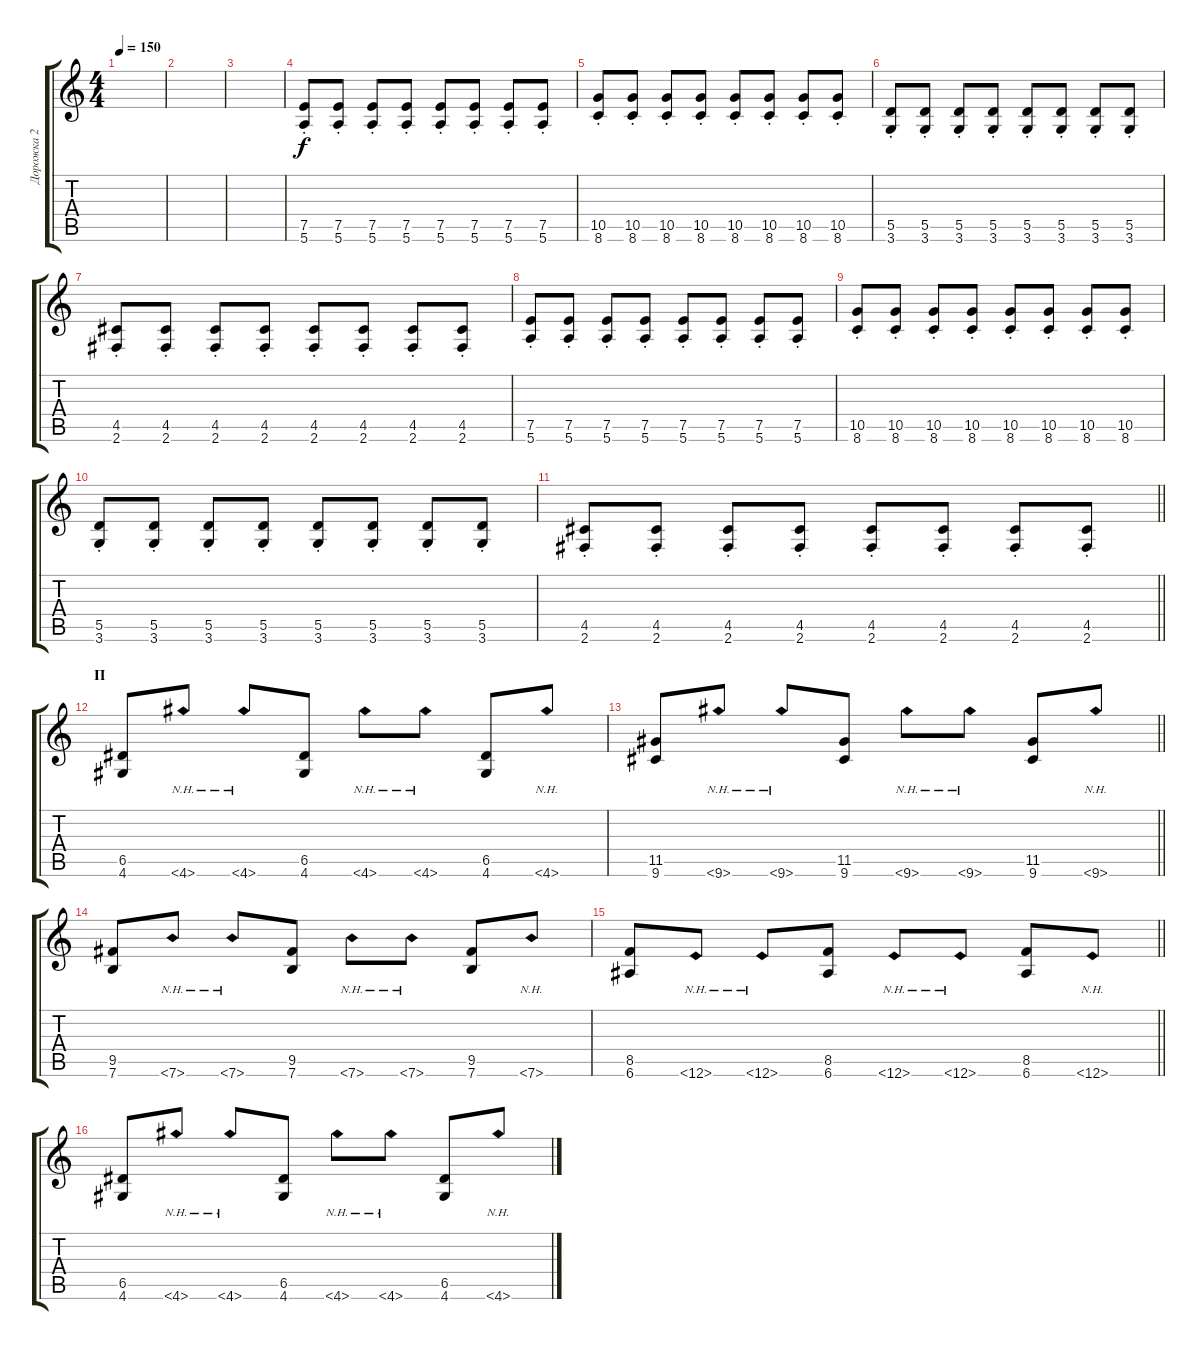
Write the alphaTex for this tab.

\track ("Дорожка 2" "Дорожка 2") {instrument distortionguitar}
\staff {score tabs}
\tuning (E4 B3 G3 D3 A2 E2) {hide}
\ts (4 4)
\tempo 150
\clef g2
\ks c
|
|
|
(7.5{st} 5.6{st}).8 (7.5{st} 5.6{st}).8 (7.5{st} 5.6{st}).8 (7.5{st} 5.6{st}).8 (7.5{st} 5.6{st}).8 (7.5{st} 5.6{st}).8 (7.5{st} 5.6{st}).8 (7.5{st} 5.6{st}).8 |
(10.5{st} 8.6{st}).8 (10.5{st} 8.6{st}).8 (10.5{st} 8.6{st}).8 (10.5 8.6{st}).8 (10.5 8.6{st}).8 (10.5{st} 8.6{st}).8 (10.5{st} 8.6{st}).8 (10.5{st} 8.6{st}).8 |
(5.5{st} 3.6{st}).8 (5.5{st} 3.6{st}).8 (5.5{st} 3.6{st}).8 (5.5{st} 3.6{st}).8 (5.5{st} 3.6{st}).8 (5.5{st} 3.6{st}).8 (5.5{st} 3.6{st}).8 (5.5{st} 3.6{st}).8 |
(4.5{st} 2.6{st}).8 (4.5{st} 2.6{st}).8 (4.5{st} 2.6{st}).8 (4.5{st} 2.6{st}).8 (4.5{st} 2.6{st}).8 (4.5{st} 2.6{st}).8 (4.5{st} 2.6{st}).8 (4.5{st} 2.6{st}).8 |
(7.5{st} 5.6{st}).8 (7.5{st} 5.6{st}).8 (7.5{st} 5.6{st}).8 (7.5{st} 5.6{st}).8 (7.5{st} 5.6{st}).8 (7.5{st} 5.6{st}).8 (7.5{st} 5.6{st}).8 (7.5{st} 5.6{st}).8 |
(10.5{st} 8.6{st}).8 (10.5{st} 8.6{st}).8 (10.5{st} 8.6{st}).8 (10.5 8.6{st}).8 (10.5 8.6{st}).8 (10.5{st} 8.6{st}).8 (10.5{st} 8.6{st}).8 (10.5{st} 8.6{st}).8 |
(5.5{st} 3.6{st}).8 (5.5{st} 3.6{st}).8 (5.5{st} 3.6{st}).8 (5.5{st} 3.6{st}).8 (5.5{st} 3.6{st}).8 (5.5{st} 3.6{st}).8 (5.5{st} 3.6{st}).8 (5.5{st} 3.6{st}).8 |
\barLineRight lightlight
(4.5{st} 2.6{st}).8 (4.5{st} 2.6{st}).8 (4.5{st} 2.6{st}).8 (4.5{st} 2.6{st}).8 (4.5{st} 2.6{st}).8 (4.5{st} 2.6{st}).8 (4.5{st} 2.6{st}).8 (4.5{st} 2.6{st}).8 |
\section ("" "П")
(6.5 4.6).8 4.6{nh}.8 4.6{nh}.8 (6.5 4.6).8 4.6{nh}.8 4.6{nh}.8 (6.5 4.6).8 4.6{nh}.8 |
\barLineRight lightlight
(11.5 9.6).8 9.6{nh}.8 9.6{nh}.8 (11.5 9.6).8 9.6{nh}.8 9.6{nh}.8 (11.5 9.6).8 9.6{nh}.8 |
(9.5 7.6).8 7.6{nh}.8 7.6{nh}.8 (9.5 7.6).8 7.6{nh}.8 7.6{nh}.8 (9.5 7.6).8 7.6{nh}.8 |
\barLineRight lightlight
(8.5 6.6).8 6.6{nh}.8 6.6{nh}.8 (8.5 6.6).8 6.6{nh}.8 6.6{nh}.8 (8.5 6.6).8 6.6{nh}.8 |
(6.5 4.6).8 4.6{nh}.8 4.6{nh}.8 (6.5 4.6).8 4.6{nh}.8 4.6{nh}.8 (6.5 4.6).8 4.6{nh}.8
